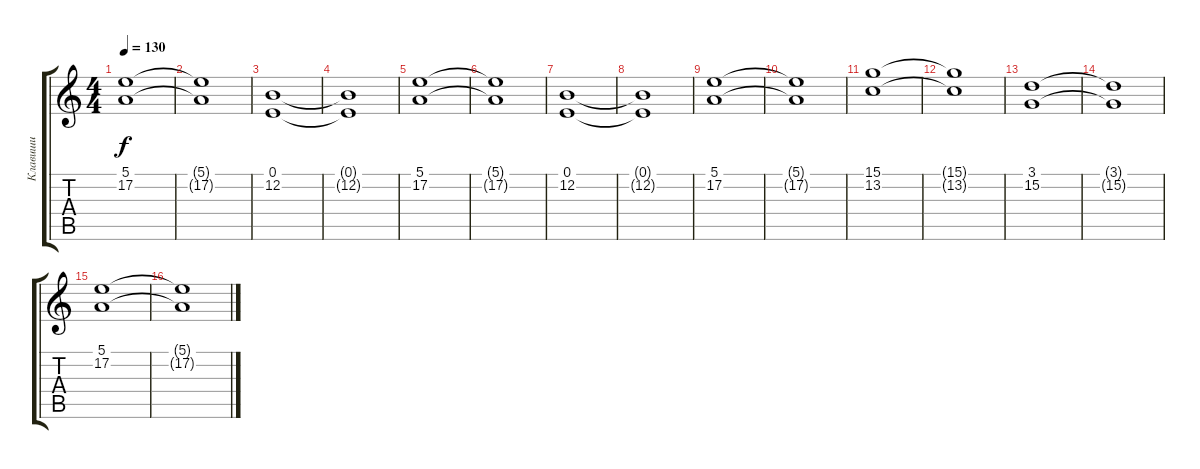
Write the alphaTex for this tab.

\track ("Клавиши" "Клавиши") {instrument brightacousticpiano}
\staff {score tabs}
\tuning (E4 B3 G3 D3 A2 E2) {hide}
\ts (4 4)
\tempo 130
\clef g2
\ks c
(5.1 17.2).1{dy f} |
(5.1{t} 17.2{t}).1 |
(0.1 12.2).1 |
(0.1{t} 12.2{t}).1 |
(5.1 17.2).1 |
(5.1{t} 17.2{t}).1 |
(0.1 12.2).1 |
(0.1{t} 12.2{t}).1 |
(5.1 17.2).1 |
(5.1{t} 17.2{t}).1 |
(15.1 13.2).1 |
(15.1{t} 13.2{t}).1 |
(3.1 15.2).1 |
(3.1{t} 15.2{t}).1 |
(5.1 17.2).1 |
(5.1{t} 17.2{t}).1
